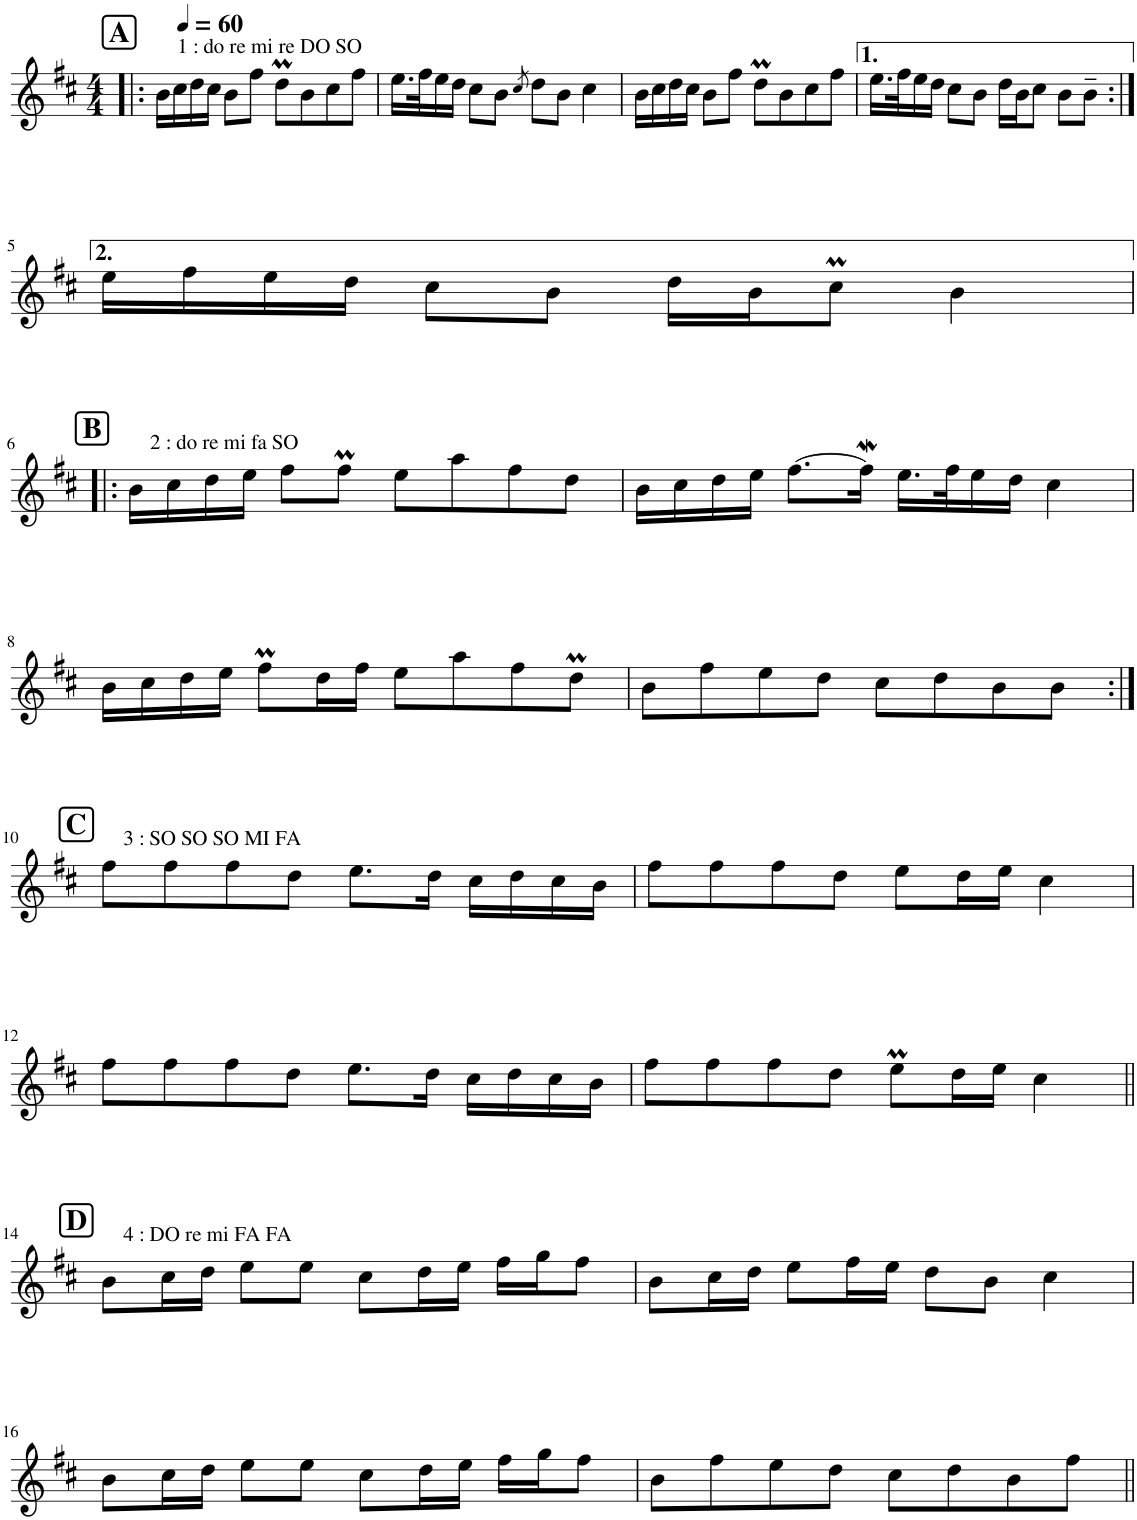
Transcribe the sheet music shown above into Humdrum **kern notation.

**kern
*part1
*staff1
*I"Bagpipe
*I'Bagp.
*clefG2
*Trd1c2
*k[f#c#]
*M4/4
*MM60
!!LO:REH:place=s1:a:B:cj:fs=14:t=A
=1!|:
!LO:TX:a:t=1 &colon; do re mi re DO SO
16b\LL
16cc#\
16dd\
16cc#\JJ
8b\L
8ff#\J
8ddM\L
8b\
8cc#\
8ff#\J
=2
16.ee\LL
32ff#\K
16ee\
16dd\JJ
8cc#\L
8b\J
8qcc#/
8dd\L
8b\J
4cc#\
=3
16b\LL
16cc#\
16dd\
16cc#\JJ
8b\L
8ff#\J
8ddM\L
8b\
8cc#\
8ff#\J
=4
16.ee\LL
32ff#\K
16ee\
16dd\JJ
8cc#\L
8b\J
16dd\LL
16b\J
8cc#\J
8b\L
8b~\J
!!LO:LB:g=z
=5:|!
16ee\LL
16ff#\
16ee\
16dd\JJ
8cc#\L
8b\J
16dd\LL
16b\J
8cc#m\J
4b\
!!LO:LB:g=z
!!LO:REH:place=s1:a:B:cj:fs=14:t=B
=6!|:
!LO:TX:a:t=2 &colon; do re mi fa SO
16b\LL
16cc#\
16dd\
16ee\JJ
8ff#\L
8ff#m\J
8ee\L
8aa\
8ff#\
8dd\J
=7
16b\LL
16cc#\
16dd\
16ee\JJ
[8.ff#\L
16ff#W\Jk]
16.ee\LL
32ff#\K
16ee\
16dd\JJ
4cc#\
!!LO:LB:g=z
=8
16b\LL
16cc#\
16dd\
16ee\JJ
8ff#m\L
16dd\L
16ff#\JJ
8ee\L
8aa\
8ff#\
8ddM\J
=9
8b\L
8ff#\
8ee\
8dd\J
8cc#\L
8dd\
8b\
8b\J
!!LO:LB:g=z
!!LO:REH:place=s1:a:B:cj:fs=14:t=C
=10:|!
!LO:TX:a:t=3 &colon; SO SO SO MI FA
8ff#\L
8ff#\
8ff#\
8dd\J
8.ee\L
16dd\Jk
16cc#\LL
16dd\
16cc#\
16b\JJ
=11
8ff#\L
8ff#\
8ff#\
8dd\J
8ee\L
16dd\L
16ee\JJ
4cc#\
!!LO:LB:g=z
=12
8ff#\L
8ff#\
8ff#\
8dd\J
8.ee\L
16dd\Jk
16cc#\LL
16dd\
16cc#\
16b\JJ
=13
8ff#\L
8ff#\
8ff#\
8dd\J
8eeM\L
16dd\L
16ee\JJ
4cc#\
!!LO:LB:g=z
!!LO:REH:place=s1:a:B:cj:fs=14:t=D
=14||
!LO:TX:a:t=4 &colon; DO re mi FA FA
8b\L
16cc#\L
16dd\JJ
8ee\L
8ee\J
8cc#\L
16dd\L
16ee\JJ
16ff#\LL
16gg\J
8ff#\J
=15
8b\L
16cc#\L
16dd\JJ
8ee\L
16ff#\L
16ee\JJ
8dd\L
8b\J
4cc#\
!!LO:LB:g=z
=16
8b\L
16cc#\L
16dd\JJ
8ee\L
8ee\J
8cc#\L
16dd\L
16ee\JJ
16ff#\LL
16gg\J
8ff#\J
=17
8b\L
8ff#\
8ee\
8dd\J
8cc#\L
8dd\
8b\
8ff#\J
=||
*-
